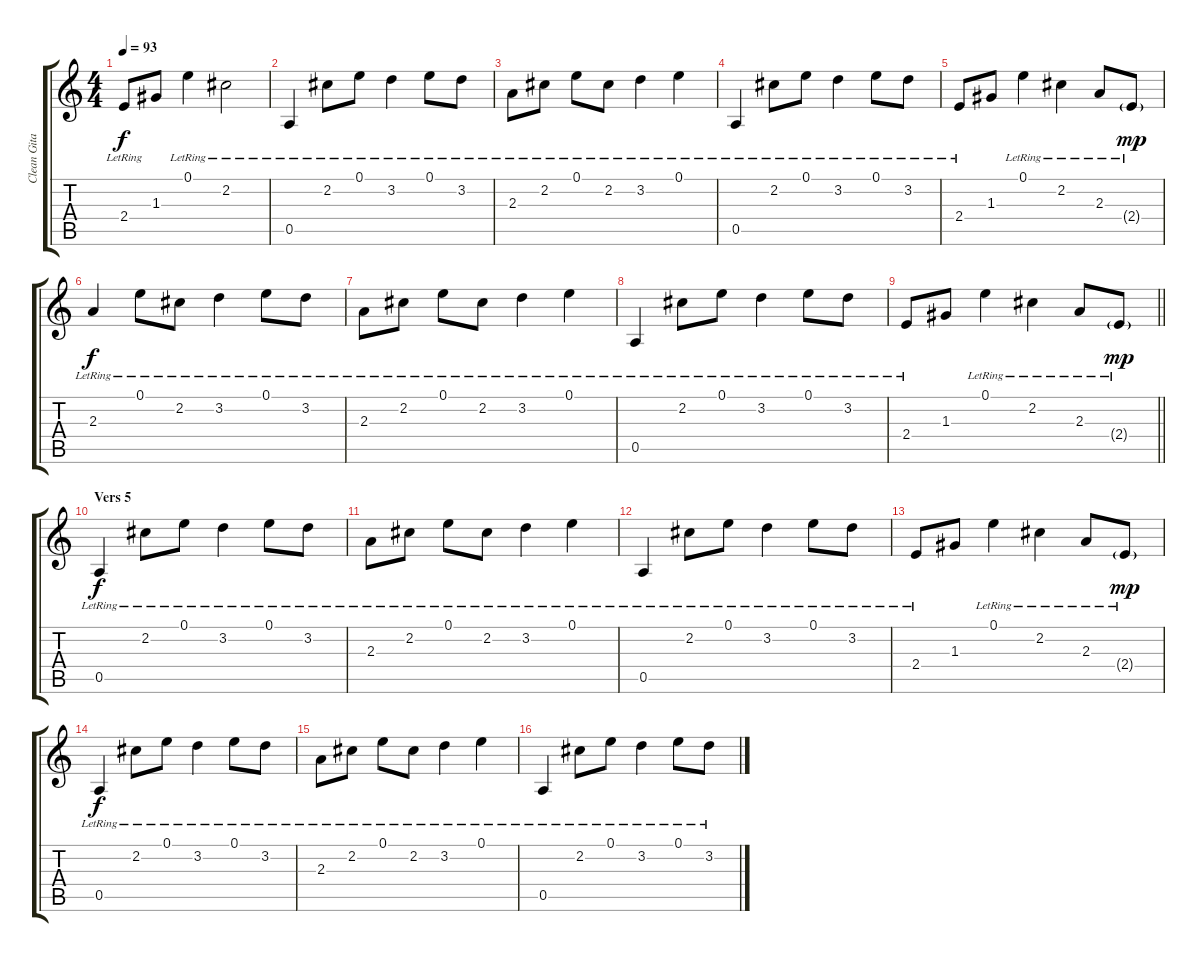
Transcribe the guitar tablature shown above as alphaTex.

\track ("Clean Gitar 1" "Clean Gita") {instrument electricguitarclean}
\staff {score tabs}
\tuning (E4 B3 G3 D3 A2 E2) {hide}
\ts (4 4)
\tempo 93
\clef g2
\ks c
2.4{lr}.8{dy f} 1.3.8 0.1{lr}.4 2.2{lr}.2 |
0.5{lr}.4 2.2{lr}.8 0.1{lr}.8 3.2{lr}.4 0.1{lr}.8 3.2{lr}.8 |
2.3{lr}.8 2.2{lr}.8 0.1{lr}.8 2.2{lr}.8 3.2{lr}.4 0.1{lr}.4 |
0.5{lr}.4 2.2{lr}.8 0.1{lr}.8 3.2{lr}.4 0.1{lr}.8 3.2{lr}.8 |
2.4{lr}.8 1.3.8 0.1{lr}.4 2.2{lr}.4 2.3{lr}.8 2.4{g lr}.8{dy mp} |
2.3{lr}.4{dy f} 0.1{lr}.8 2.2{lr}.8 3.2{lr}.4 0.1{lr}.8 3.2{lr}.8 |
2.3{lr}.8 2.2{lr}.8 0.1{lr}.8 2.2{lr}.8 3.2{lr}.4 0.1{lr}.4 |
0.5{lr}.4 2.2{lr}.8 0.1{lr}.8 3.2{lr}.4 0.1{lr}.8 3.2{lr}.8 |
\barLineRight lightlight
2.4{lr}.8 1.3.8 0.1{lr}.4 2.2{lr}.4 2.3{lr}.8 2.4{g lr}.8{dy mp} |
\section ("" "Vers 5")
0.5{lr}.4{dy f} 2.2{lr}.8 0.1{lr}.8 3.2{lr}.4 0.1{lr}.8 3.2{lr}.8 |
2.3{lr}.8 2.2{lr}.8 0.1{lr}.8 2.2{lr}.8 3.2{lr}.4 0.1{lr}.4 |
0.5{lr}.4 2.2{lr}.8 0.1{lr}.8 3.2{lr}.4 0.1{lr}.8 3.2{lr}.8 |
2.4{lr}.8 1.3.8 0.1{lr}.4 2.2{lr}.4 2.3{lr}.8 2.4{g lr}.8{dy mp} |
0.5{lr}.4{dy f} 2.2{lr}.8 0.1{lr}.8 3.2{lr}.4 0.1{lr}.8 3.2{lr}.8 |
2.3{lr}.8 2.2{lr}.8 0.1{lr}.8 2.2{lr}.8 3.2{lr}.4 0.1{lr}.4 |
0.5{lr}.4 2.2{lr}.8 0.1{lr}.8 3.2{lr}.4 0.1{lr}.8 3.2{lr}.8
